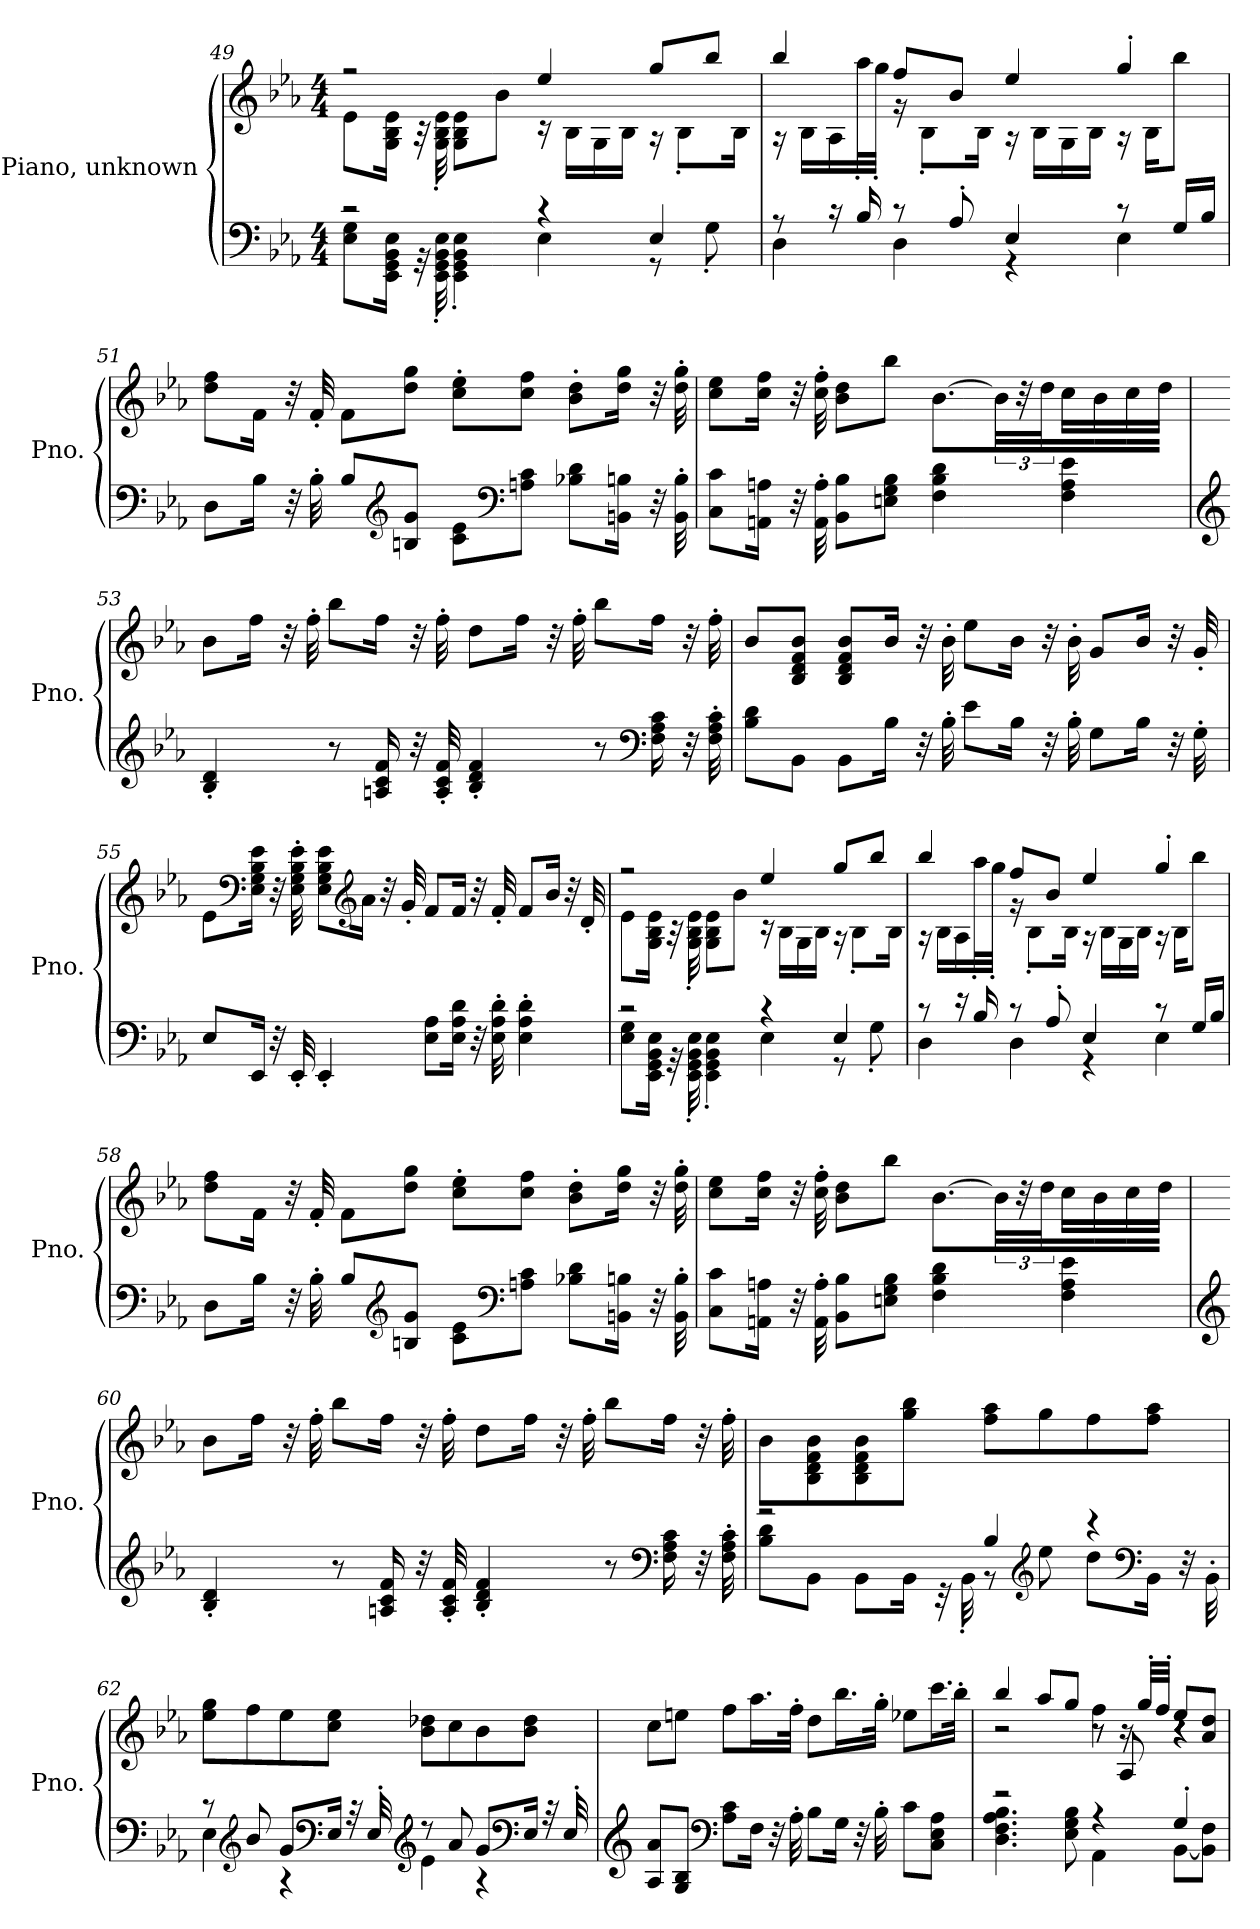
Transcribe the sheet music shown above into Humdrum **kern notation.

**kern	**kern
*part1	*part1
*staff2	*staff1
*I"Piano, unknown	*
*I'Pno.	*
!!LO:PB:g=z
*clefF4	*clefG2
*k[b-e-a-]	*k[b-e-a-]
*M4/4	*M4/4
=49	=49
*^	*^
2r	8E-\ 8G\L	2r	8e-\L
.	16EE-\ 16GG\ 16BB-\ 16E-\Jk	.	16G\ 16B-\ 16e-\Jk
.	32r	.	32r
.	32EE-\' 32GG\' 32BB-\' 32E-\'	.	32G\' 32B-\' 32e-\'
.	4EE-\' 4GG\' 4BB-\' 4E-\'	.	8G\ 8B-\ 8e-\L
.	.	.	8b-\J
4r	4E-\	4ee-/	16r
.	.	.	16B-\LL
.	.	.	16G\
.	.	.	16B-\JJ
4E-/	8r	8gg/L	16r
.	.	.	8B-'\L
.	8G'\	8bb-/J	.
.	.	.	16B-\Jk
=50	=50	=50	=50
8r	4D\	4bb-/	16r
.	.	.	16B-\LL
16r	.	.	16A-\
16B-/	.	.	32aa-'\L
.	.	.	32gg'\JJJ
8r	4D\	8ff/L	16r
.	.	.	8B-'\L
8A-'/	.	8b-/J	.
.	.	.	16B-\Jk
4E-/	4r	4ee-/	16r
.	.	.	16B-\LL
.	.	.	16G\
.	.	.	16B-\JJ
8r	4E-\	4gg'/	16r
.	.	.	16B-\KL
16G/LL	.	.	8bb-\J
16B-/JJ	.	.	.
*v	*v	*	*
*	*v	*v
!!LO:LB:g=z
=51	=51
8D\L	8dd\ 8ff\L
16B-\Jk	16f\Jk
32r	32r
32B-'\	32f'/
8B-/L	8f\L
*clefG2	*
8Bn/ 8g/J	8dd\ 8gg\J
8c\ 8e-\L	8cc\' 8ee-\'L
*clefF4	*
8An\ 8c\J	8cc\ 8ff\J
8B-X\ 8d\L	8b-\' 8dd\'L
16BBn\ 16Bn\Jk	16dd\ 16gg\Jk
32r	32r
32BB\' 32B\'	32dd\' 32gg\'
=52	=52
8C\ 8c\L	8cc\ 8ee-\L
16AAn\ 16An\Jk	16cc\ 16ff\Jk
32r	32r
32AA\' 32A\'	32cc\' 32ff\'
8BB-\ 8B-\L	8b-\ 8dd\L
8En\ 8G\ 8B-\J	8bb-\J
4F\ 4B-\ 4d\	[8.b-\L
.	48b-\Jkk]
.	48r
.	48dd\
4F\ 4A\ 4e-\	16cc\LL
.	16b-\
.	16cc\
.	16dd\JJ
!!LO:LB:g=z
=53	=53
*clefG2	*
4B-/' 4d/'	8b-\L
.	16ff\Jk
.	32r
.	32ff'\
8r	8bb-\L
16An/ 16c/ 16f/	16ff\Jk
32r	32r
32A/' 32c/' 32f/'	32ff'\
4B-/' 4d/' 4f/'	8dd\L
.	16ff\Jk
.	32r
.	32ff'\
8r	8bb-\L
*clefF4	*
16F\ 16A\ 16c\	16ff\Jk
32r	32r
32F\' 32A\' 32c\'	32ff'\
=54	=54
8B-\ 8d\L	8b-/L
8BB-\J	8B-/ 8d/ 8f/ 8b-/J
8BB-\L	8B-/ 8d/ 8f/ 8b-/L
16B-\Jk	16b-/Jk
32r	32r
32B-'\	32b-'\
8e-\L	8ee-\L
16B-\Jk	16b-\Jk
32r	32r
32B-'\	32b-'\
8G\L	8g/L
16B-\Jk	16b-/Jk
32r	32r
32G'\	32g'/
!!LO:LB:g=z
=55	=55
8E-/L	8e-\L
*	*clefF4
16EE-/Jk	16E-\ 16G\ 16B-\ 16e-\Jk
32r	32r
32EE-'/	32E-\' 32G\' 32B-\' 32e-\'
4EE-'/	8E-\ 8G\ 8B-\ 8e-\L
*	*clefG2
.	16a-\Jk
.	32r
.	32g'/
8E-\ 8A-\L	8f/L
16E-\ 16A-\ 16d\Jk	16f/Jk
32r	32r
32E-\' 32A-\' 32d\'	32f'/
4E-\' 4A-\' 4d\'	8f/L
.	16b-/Jk
.	32r
.	32d'/
=56	=56
*^	*^
2r	8E-\ 8G\L	2r	8e-\L
.	16EE-\ 16GG\ 16BB-\ 16E-\Jk	.	16G\ 16B-\ 16e-\Jk
.	32r	.	32r
.	32EE-\' 32GG\' 32BB-\' 32E-\'	.	32G\' 32B-\' 32e-\'
.	4EE-\' 4GG\' 4BB-\' 4E-\'	.	8G\ 8B-\ 8e-\L
.	.	.	8b-\J
4r	4E-\	4ee-/	16r
.	.	.	16B-\LL
.	.	.	16G\
.	.	.	16B-\JJ
4E-/	8r	8gg/L	16r
.	.	.	8B-'\L
.	8G'\	8bb-/J	.
.	.	.	16B-\Jk
!!LO:LB:g=z	!!
=57	=57	=57	=57
8r	4D\	4bb-/	16r
.	.	.	16B-\LL
16r	.	.	16A-\
16B-/	.	.	32aa-'\L
.	.	.	32gg'\JJJ
8r	4D\	8ff/L	16r
.	.	.	8B-'\L
8A-'/	.	8b-/J	.
.	.	.	16B-\Jk
4E-/	4r	4ee-/	16r
.	.	.	16B-\LL
.	.	.	16G\
.	.	.	16B-\JJ
8r	4E-\	4gg'/	16r
.	.	.	16B-\KL
16G/LL	.	.	8bb-\J
16B-/JJ	.	.	.
*v	*v	*	*
*	*v	*v
=58	=58
8D\L	8dd\ 8ff\L
16B-\Jk	16f\Jk
32r	32r
32B-'\	32f'/
8B-/L	8f\L
*clefG2	*
8Bn/ 8g/J	8dd\ 8gg\J
8c\ 8e-\L	8cc\' 8ee-\'L
*clefF4	*
8An\ 8c\J	8cc\ 8ff\J
8B-X\ 8d\L	8b-\' 8dd\'L
16BBn\ 16Bn\Jk	16dd\ 16gg\Jk
32r	32r
32BB\' 32B\'	32dd\' 32gg\'
!!LO:LB:g=z
=59	=59
8C\ 8c\L	8cc\ 8ee-\L
16AAn\ 16An\Jk	16cc\ 16ff\Jk
32r	32r
32AA\' 32A\'	32cc\' 32ff\'
8BB-\ 8B-\L	8b-\ 8dd\L
8En\ 8G\ 8B-\J	8bb-\J
4F\ 4B-\ 4d\	[8.b-\L
.	48b-\Jkk]
.	48r
.	48dd\
4F\ 4A\ 4e-\	16cc\LL
.	16b-\
.	16cc\
.	16dd\JJ
=60	=60
*clefG2	*
4B-/' 4d/'	8b-\L
.	16ff\Jk
.	32r
.	32ff'\
8r	8bb-\L
16An/ 16c/ 16f/	16ff\Jk
32r	32r
32A/' 32c/' 32f/'	32ff'\
4B-/' 4d/' 4f/'	8dd\L
.	16ff\Jk
.	32r
.	32ff'\
8r	8bb-\L
*clefF4	*
16F\ 16A\ 16c\	16ff\Jk
32r	32r
32F\' 32A\' 32c\'	32ff'\
!!LO:PB:g=z
=61	=61
*^	*
2r	8B-\ 8d\L	8b-\L
.	8BB-\J	8B-\ 8d\ 8f\ 8b-\
.	8BB-\L	8B-\ 8d\ 8f\ 8b-\
.	16BB-\Jk	8gg\ 8bb-\J
.	32r	.
.	32BB-'\	.
4B-/	8r	8ff\ 8aa-\L
*clefG2	*	*
.	8ee-\	8gg\
4r	8dd\L	8ff\
*clefF4	*	*
.	16BB-\Jk	8ff\ 8aa-\J
.	32r	.
.	32BB-'\	.
=62	=62	=62
8r	4E-\	8ee-\ 8gg\L
*clefG2	*	*
8b-/	.	8ff\
8g/L	4r	8ee-\
*clefF4	*	*
16E-/Jk	.	8cc\ 8ee-\J
32r	.	.
32E-'/	.	.
*clefG2	*	*
8r	4e-\	8b-\ 8dd-X\L
8a-/	.	8cc\
8g/L	4r	8b-\
*clefF4	*	*
16E-/Jk	.	8b-\ 8dd-\J
32r	.	.
32E-'/	.	.
*v	*v	*
!!LO:LB:g=z
=63	=63
*clefG2	*
8A-/ 8a-/L	8cc\L
8G/ 8B-/J	8een\J
*clefF4	*
8A-\ 8c\L	8ff\L
16F\Jk	16.aa-\L
32r	.
32A-'\	32ff'\JJk
8B-\L	8dd\L
16G\Jk	16.bb-\L
32r	.
32B-'\	32gg'\JJk
8c\L	8ee-X\L
8C\ 8E-\ 8A-\J	16.ccc\L
.	32bb-'\JJk
=64	=64
*^	*^
*	*	*	*^
2r	4.D\ 4.F\ 4.A-\ 4.B-\	4bb-/	2r	2r
.	.	8aa-/L	.	.
.	8E-\ 8G\ 8B-\	8gg/J	.	.
4r	4AA-\	8r	4ff\	8r
.	.	16r	.	8A-/
.	.	32gg'/LLL	.	.
.	.	32ff'/JJJ	.	.
4G'/	[8BB-\L	8ee-/L	4r	4r
.	8BB-\] 8F\J	8a-/ 8dd/J	.	.
*v	*v	*	*	*
*	*v	*v	*v
=	=
*-	*-
